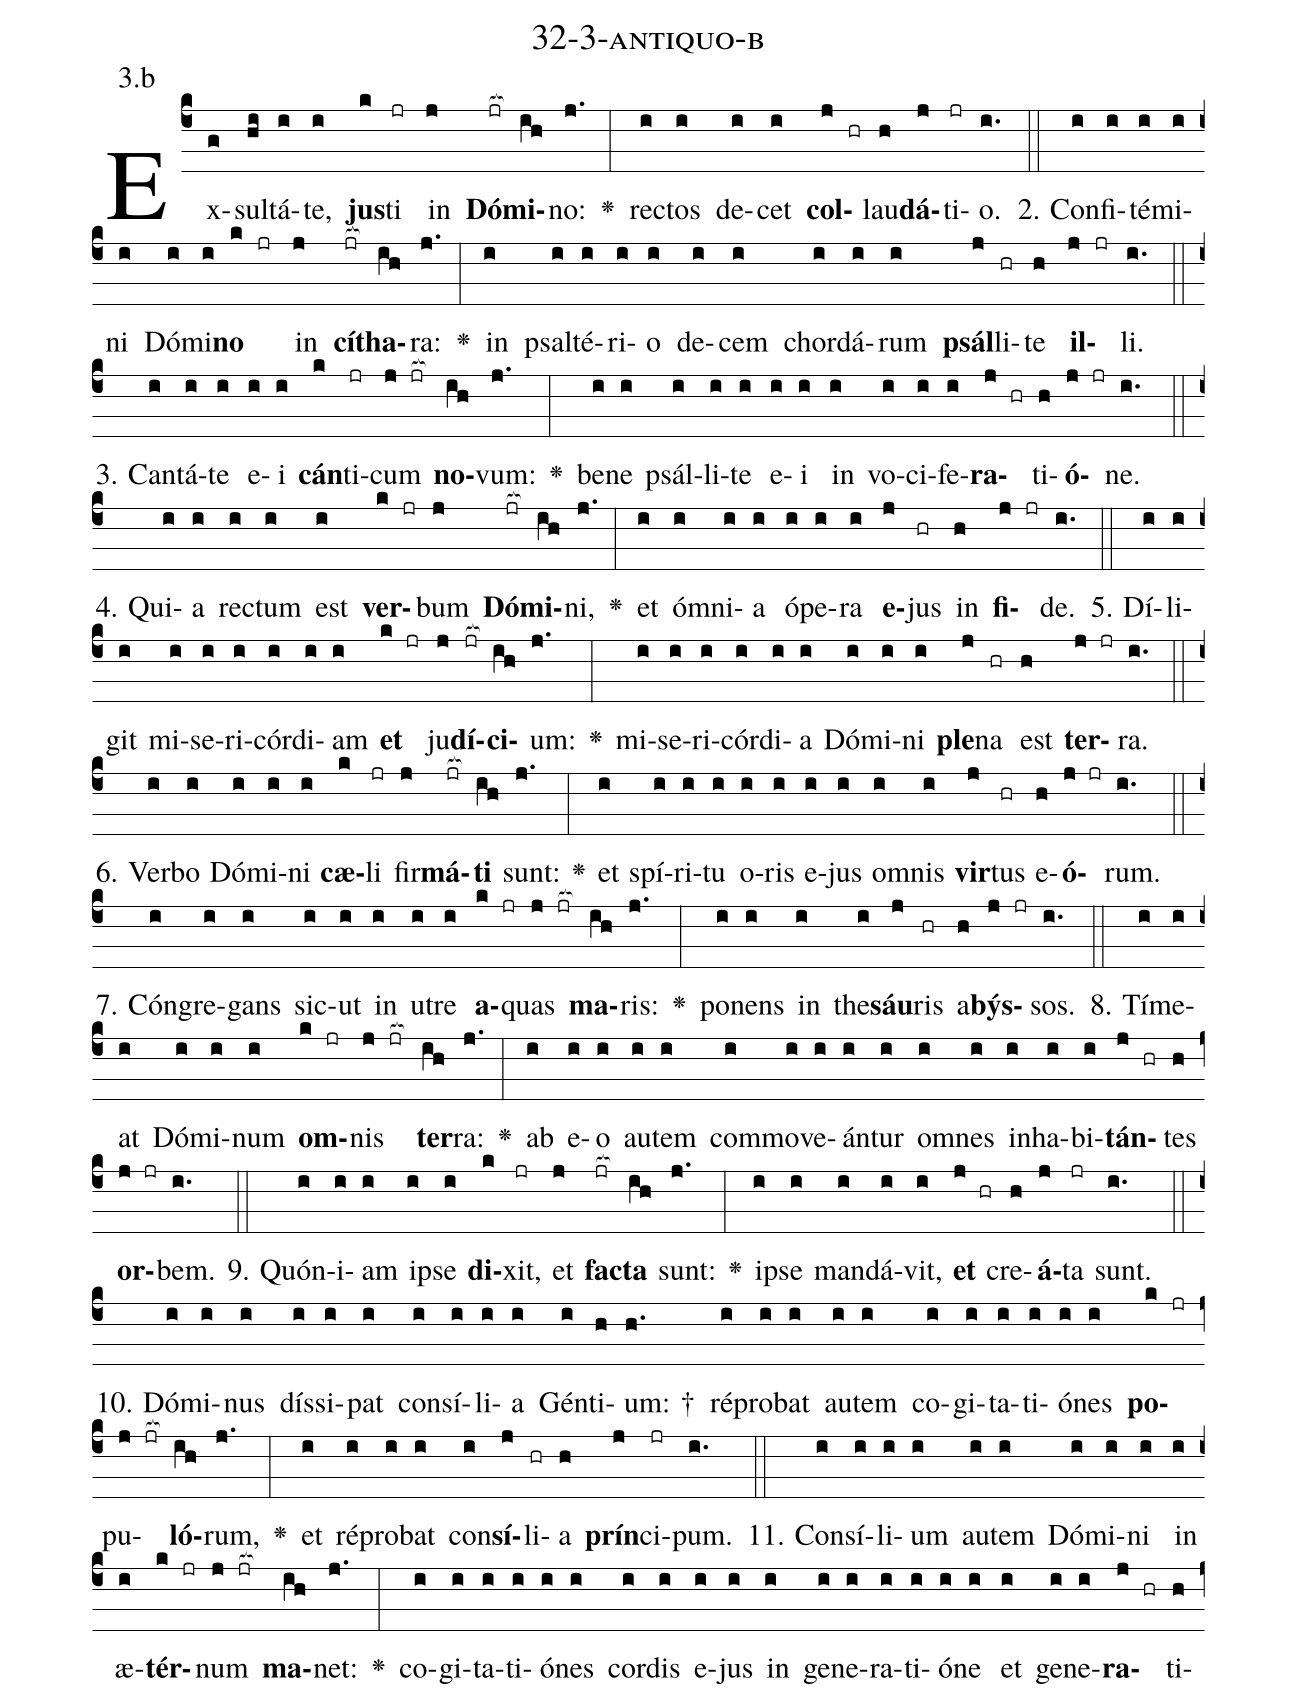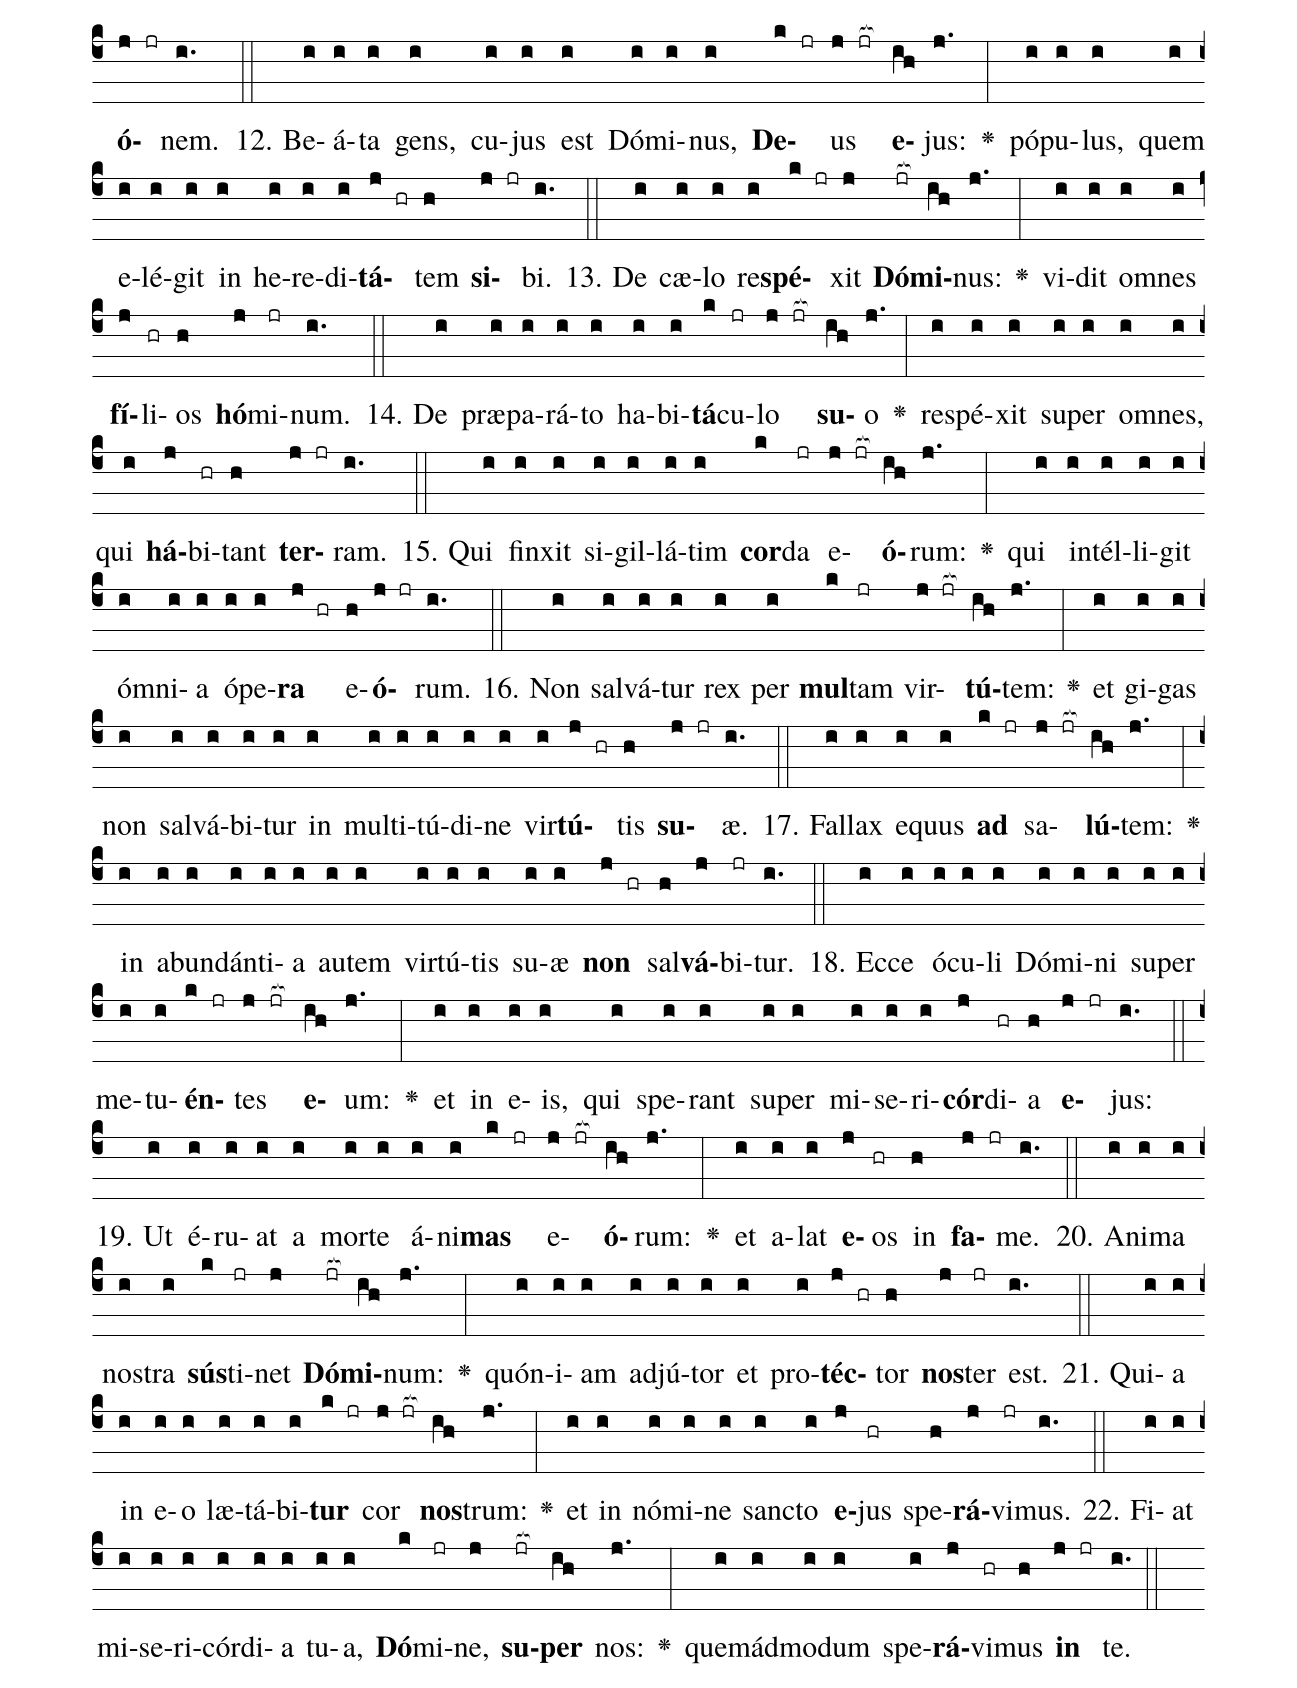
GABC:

name: 32-3-antiquo-b;
annotation: 3.b;
%%
(c4)Ex(g)sul(hi)tá(i)te,(i) <b>jus</b>(k)ti(jr) in(j) <b>Dó</b>(jr[ocb:1{])<b>mi</b>(ih[ocb:0}])no:(j.) <v>\greheightstar</v>(:) rec(i)tos(i) de(i)cet(i) <b>col</b>(j hr)lau(h)<b>dá</b>(j)ti(jr)o.(i.) (::)
2. Con(i)fi(i)té(i)mi(i)ni(i) Dó(i)mi(i)<b>no</b>(k jr) in(j) <b>cí</b>(jr[ocb:1{])<b>tha</b>(ih[ocb:0}])ra:(j.) <v>\greheightstar</v>(:) in(i) psal(i)té(i)ri(i)o(i) de(i)cem(i) chor(i)dá(i)rum(i) <b>psál</b>(j)li(hr)te(h) <b>il</b>(j jr)li.(i.) (::)
3. Can(i)tá(i)te(i) e(i)i(i) <b>cán</b>(k)ti(jr)cum(j jr[ocb:1{]) <b>no</b>(ih[ocb:0}])vum:(j.) <v>\greheightstar</v>(:) be(i)ne(i) psál(i)li(i)te(i) e(i)i(i) in(i) vo(i)ci(i)fe(i)<b>ra</b>(j hr)ti(h)<b>ó</b>(j jr)ne.(i.) (::)
4. Qui(i)a(i) rec(i)tum(i) est(i) <b>ver</b>(k jr)bum(j) <b>Dó</b>(jr[ocb:1{])<b>mi</b>(ih[ocb:0}])ni,(j.) <v>\greheightstar</v>(:) et(i) óm(i)ni(i)a(i) ó(i)pe(i)ra(i) <b>e</b>(j)jus(hr) in(h) <b>fi</b>(j jr)de.(i.) (::)
5. Dí(i)li(i)git(i) mi(i)se(i)ri(i)cór(i)di(i)am(i) <b>et</b>(k jr) ju(j)<b>dí</b>(jr[ocb:1{])<b>ci</b>(ih[ocb:0}])um:(j.) <v>\greheightstar</v>(:) mi(i)se(i)ri(i)cór(i)di(i)a(i) Dó(i)mi(i)ni(i) <b>ple</b>(j)na(hr) est(h) <b>ter</b>(j jr)ra.(i.) (::)
6. Ver(i)bo(i) Dó(i)mi(i)ni(i) <b>cæ</b>(k)li(jr) fir(j)<b>má</b>(jr[ocb:1{])<b>ti</b>(ih[ocb:0}]) sunt:(j.) <v>\greheightstar</v>(:) et(i) spí(i)ri(i)tu(i) o(i)ris(i) e(i)jus(i) om(i)nis(i) <b>vir</b>(j)tus(hr) e(h)<b>ó</b>(j jr)rum.(i.) (::)
7. Cón(i)gre(i)gans(i) sic(i)ut(i) in(i) u(i)tre(i) <b>a</b>(k jr)quas(j jr[ocb:1{]) <b>ma</b>(ih[ocb:0}])ris:(j.) <v>\greheightstar</v>(:) po(i)nens(i) in(i) the(i)<b>sáu</b>(j)ris(hr) a(h)<b>býs</b>(j jr)sos.(i.) (::)
8. Tí(i)me(i)at(i) Dó(i)mi(i)num(i) <b>om</b>(k jr)nis(j jr[ocb:1{]) <b>ter</b>(ih[ocb:0}])ra:(j.) <v>\greheightstar</v>(:) ab(i) e(i)o(i) au(i)tem(i) com(i)mo(i)ve(i)án(i)tur(i) om(i)nes(i) in(i)ha(i)bi(i)<b>tán</b>(j hr)tes(h) <b>or</b>(j jr)bem.(i.) (::)
9. Quón(i)i(i)am(i) ip(i)se(i) <b>di</b>(k)xit,(jr) et(j) <b>fac</b>(jr[ocb:1{])<b>ta</b>(ih[ocb:0}]) sunt:(j.) <v>\greheightstar</v>(:) ip(i)se(i) man(i)dá(i)vit,(i) <b>et</b>(j hr) cre(h)<b>á</b>(j)ta(jr) sunt.(i.) (::)
10. Dó(i)mi(i)nus(i) dís(i)si(i)pat(i) con(i)sí(i)li(i)a(i) Gén(i)ti(h)um: †(h.) ré(i)pro(i)bat(i) au(i)tem(i) co(i)gi(i)ta(i)ti(i)ó(i)nes(i) <b>po</b>(k jr)pu(j jr[ocb:1{])<b>ló</b>(ih[ocb:0}])rum,(j.) <v>\greheightstar</v>(:) et(i) ré(i)pro(i)bat(i) con(i)<b>sí</b>(j)li(hr)a(h) <b>prín</b>(j)ci(jr)pum.(i.) (::)
11. Con(i)sí(i)li(i)um(i) au(i)tem(i) Dó(i)mi(i)ni(i) in(i) æ(i)<b>tér</b>(k jr)num(j jr[ocb:1{]) <b>ma</b>(ih[ocb:0}])net:(j.) <v>\greheightstar</v>(:) co(i)gi(i)ta(i)ti(i)ó(i)nes(i) cor(i)dis(i) e(i)jus(i) in(i) ge(i)ne(i)ra(i)ti(i)ó(i)ne(i) et(i) ge(i)ne(i)<b>ra</b>(j hr)ti(h)<b>ó</b>(j jr)nem.(i.) (::)
12. Be(i)á(i)ta(i) gens,(i) cu(i)jus(i) est(i) Dó(i)mi(i)nus,(i) <b>De</b>(k jr)us(j jr[ocb:1{]) <b>e</b>(ih[ocb:0}])jus:(j.) <v>\greheightstar</v>(:) pó(i)pu(i)lus,(i) quem(i) e(i)lé(i)git(i) in(i) he(i)re(i)di(i)<b>tá</b>(j hr)tem(h) <b>si</b>(j jr)bi.(i.) (::)
13. De(i) cæ(i)lo(i) re(i)<b>spé</b>(k jr)xit(j) <b>Dó</b>(jr[ocb:1{])<b>mi</b>(ih[ocb:0}])nus:(j.) <v>\greheightstar</v>(:) vi(i)dit(i) om(i)nes(i) <b>fí</b>(j)li(hr)os(h) <b>hó</b>(j)mi(jr)num.(i.) (::)
14. De(i) præ(i)pa(i)rá(i)to(i) ha(i)bi(i)<b>tá</b>(k)cu(jr)lo(j jr[ocb:1{]) <b>su</b>(ih[ocb:0}])o(j.) <v>\greheightstar</v>(:) re(i)spé(i)xit(i) su(i)per(i) om(i)nes,(i) qui(i) <b>há</b>(j)bi(hr)tant(h) <b>ter</b>(j jr)ram.(i.) (::)
15. Qui(i) fin(i)xit(i) si(i)gil(i)lá(i)tim(i) <b>cor</b>(k)da(jr) e(j jr[ocb:1{])<b>ó</b>(ih[ocb:0}])rum:(j.) <v>\greheightstar</v>(:) qui(i) in(i)tél(i)li(i)git(i) óm(i)ni(i)a(i) ó(i)pe(i)<b>ra</b>(j hr) e(h)<b>ó</b>(j jr)rum.(i.) (::)
16. Non(i) sal(i)vá(i)tur(i) rex(i) per(i) <b>mul</b>(k)tam(jr) vir(j jr[ocb:1{])<b>tú</b>(ih[ocb:0}])tem:(j.) <v>\greheightstar</v>(:) et(i) gi(i)gas(i) non(i) sal(i)vá(i)bi(i)tur(i) in(i) mul(i)ti(i)tú(i)di(i)ne(i) vir(i)<b>tú</b>(j hr)tis(h) <b>su</b>(j jr)æ.(i.) (::)
17. Fal(i)lax(i) e(i)quus(i) <b>ad</b>(k jr) sa(j jr[ocb:1{])<b>lú</b>(ih[ocb:0}])tem:(j.) <v>\greheightstar</v>(:) in(i) ab(i)un(i)dán(i)ti(i)a(i) au(i)tem(i) vir(i)tú(i)tis(i) su(i)æ(i) <b>non</b>(j hr) sal(h)<b>vá</b>(j)bi(jr)tur.(i.) (::)
18. Ec(i)ce(i) ó(i)cu(i)li(i) Dó(i)mi(i)ni(i) su(i)per(i) me(i)tu(i)<b>én</b>(k jr)tes(j jr[ocb:1{]) <b>e</b>(ih[ocb:0}])um:(j.) <v>\greheightstar</v>(:) et(i) in(i) e(i)is,(i) qui(i) spe(i)rant(i) su(i)per(i) mi(i)se(i)ri(i)<b>cór</b>(j)di(hr)a(h) <b>e</b>(j jr)jus:(i.) (::)
19. Ut(i) é(i)ru(i)at(i) a(i) mor(i)te(i) á(i)ni(i)<b>mas</b>(k jr) e(j jr[ocb:1{])<b>ó</b>(ih[ocb:0}])rum:(j.) <v>\greheightstar</v>(:) et(i) a(i)lat(i) <b>e</b>(j)os(hr) in(h) <b>fa</b>(j jr)me.(i.) (::)
20. A(i)ni(i)ma(i) nos(i)tra(i) <b>sús</b>(k)ti(jr)net(j) <b>Dó</b>(jr[ocb:1{])<b>mi</b>(ih[ocb:0}])num:(j.) <v>\greheightstar</v>(:) quón(i)i(i)am(i) ad(i)jú(i)tor(i) et(i) pro(i)<b>téc</b>(j hr)tor(h) <b>nos</b>(j)ter(jr) est.(i.) (::)
21. Qui(i)a(i) in(i) e(i)o(i) læ(i)tá(i)bi(i)<b>tur</b>(k jr) cor(j jr[ocb:1{]) <b>nos</b>(ih[ocb:0}])trum:(j.) <v>\greheightstar</v>(:) et(i) in(i) nó(i)mi(i)ne(i) sanc(i)to(i) <b>e</b>(j)jus(hr) spe(h)<b>rá</b>(j)vi(jr)mus.(i.) (::)
22. Fi(i)at(i) mi(i)se(i)ri(i)cór(i)di(i)a(i) tu(i)a,(i) <b>Dó</b>(k)mi(jr)ne,(j) <b>su</b>(jr[ocb:1{])<b>per</b>(ih[ocb:0}]) nos:(j.) <v>\greheightstar</v>(:) quem(i)ád(i)mo(i)dum(i) spe(i)<b>rá</b>(j)vi(hr)mus(h) <b>in</b>(j jr) te.(i.) (::)
